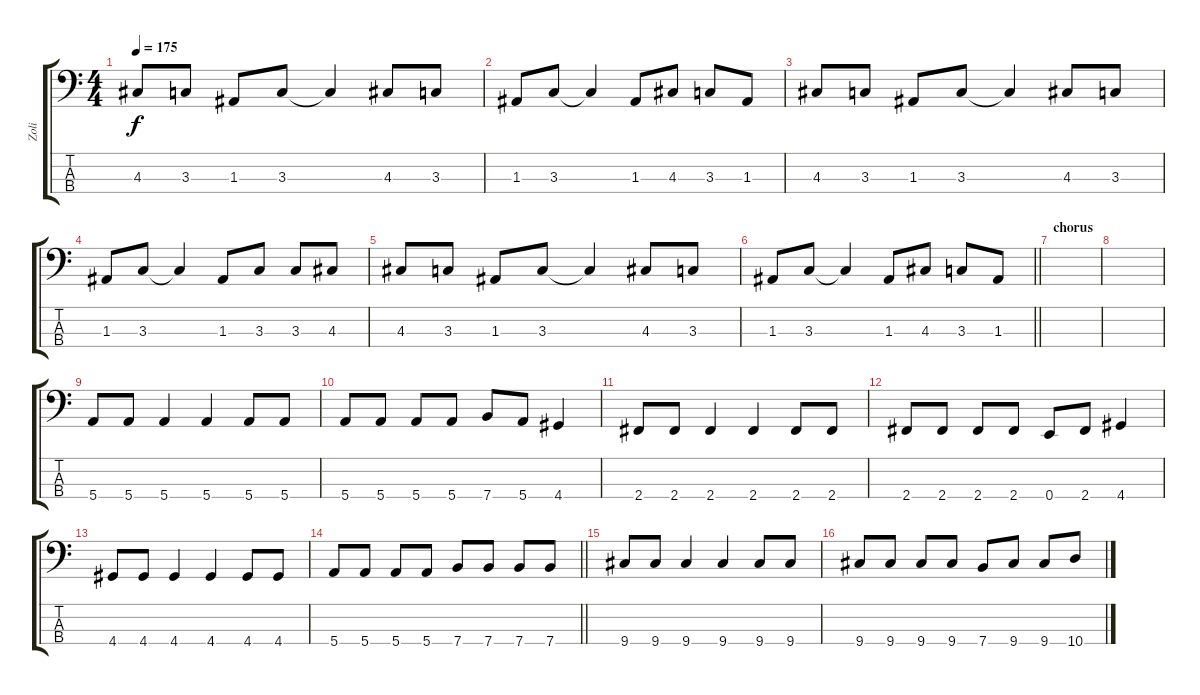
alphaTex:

\track ("Zoli" "Zoli") {instrument slapbass1}
\staff {score tabs}
\tuning (G2 D2 A1 E1) {hide}
\ts (4 4)
\tempo 175
\clef f4
\ks c
4.3.8{dy f} 3.3.8 1.3.8 3.3.8 3.3{t}.4 4.3.8 3.3.8 |
1.3.8 3.3.8 3.3{t}.4 1.3.8 4.3.8 3.3.8 1.3.8 |
4.3.8 3.3.8 1.3.8 3.3.8 3.3{t}.4 4.3.8 3.3.8 |
1.3.8 3.3.8 3.3{t}.4 1.3.8 3.3.8 3.3.8 4.3.8 |
4.3.8 3.3.8 1.3.8 3.3.8 3.3{t}.4 4.3.8 3.3.8 |
\barLineRight lightlight
1.3.8 3.3.8 3.3{t}.4 1.3.8 4.3.8 3.3.8 1.3.8 |
\section ("" "chorus")
|
|
5.4.8 5.4.8 5.4.4 5.4.4 5.4.8 5.4.8 |
5.4.8 5.4.8 5.4.8 5.4.8 7.4.8 5.4.8 4.4.4 |
2.4.8 2.4.8 2.4.4 2.4.4 2.4.8 2.4.8 |
2.4.8 2.4.8 2.4.8 2.4.8 0.4.8 2.4.8 4.4.4 |
4.4.8 4.4.8 4.4.4 4.4.4 4.4.8 4.4.8 |
\barLineRight lightlight
5.4.8 5.4.8 5.4.8 5.4.8 7.4.8 7.4.8 7.4.8 7.4.8 |
9.4.8 9.4.8 9.4.4 9.4.4 9.4.8 9.4.8 |
9.4.8 9.4.8 9.4.8 9.4.8 7.4.8 9.4.8 9.4.8 10.4.8
